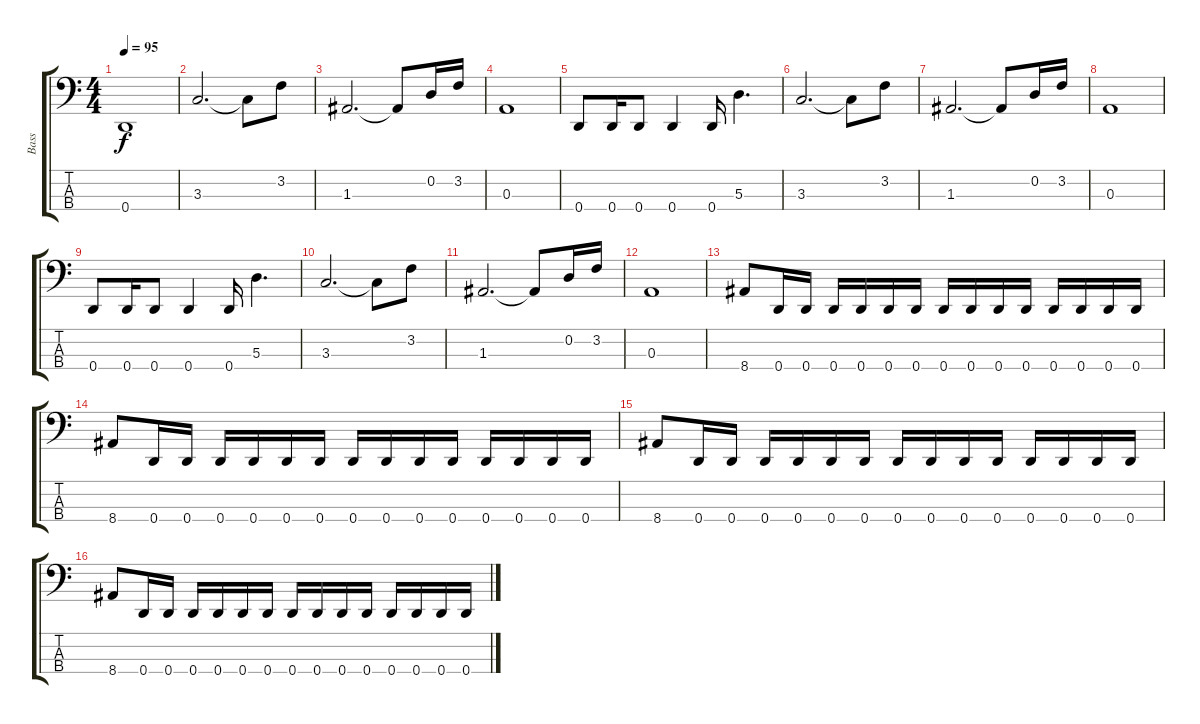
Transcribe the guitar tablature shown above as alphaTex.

\track ("Bass" "Bass") {instrument fretlessbass}
\staff {score tabs}
\tuning (G2 D2 A1 D1) {hide}
\ts (4 4)
\tempo 95
\clef f4
\ks c
0.4.1{dy f} |
3.3.2{d} 3.3{t}.8 3.2.8 |
1.3.2{d} 1.3{t}.8 0.2.16 3.2.16 |
0.3.1 |
0.4.8 0.4.16 0.4.8 0.4.4 0.4.16 5.3.4{d} |
3.3.2{d} 3.3{t}.8 3.2.8 |
1.3.2{d} 1.3{t}.8 0.2.16 3.2.16 |
0.3.1 |
0.4.8 0.4.16 0.4.8 0.4.4 0.4.16 5.3.4{d} |
3.3.2{d} 3.3{t}.8 3.2.8 |
1.3.2{d} 1.3{t}.8 0.2.16 3.2.16 |
0.3.1 |
8.4.8 0.4.16 0.4.16 0.4.16 0.4.16 0.4.16 0.4.16 0.4.16 0.4.16 0.4.16 0.4.16 0.4.16 0.4.16 0.4.16 0.4.16 |
8.4.8 0.4.16 0.4.16 0.4.16 0.4.16 0.4.16 0.4.16 0.4.16 0.4.16 0.4.16 0.4.16 0.4.16 0.4.16 0.4.16 0.4.16 |
8.4.8 0.4.16 0.4.16 0.4.16 0.4.16 0.4.16 0.4.16 0.4.16 0.4.16 0.4.16 0.4.16 0.4.16 0.4.16 0.4.16 0.4.16 |
8.4.8 0.4.16 0.4.16 0.4.16 0.4.16 0.4.16 0.4.16 0.4.16 0.4.16 0.4.16 0.4.16 0.4.16 0.4.16 0.4.16 0.4.16
